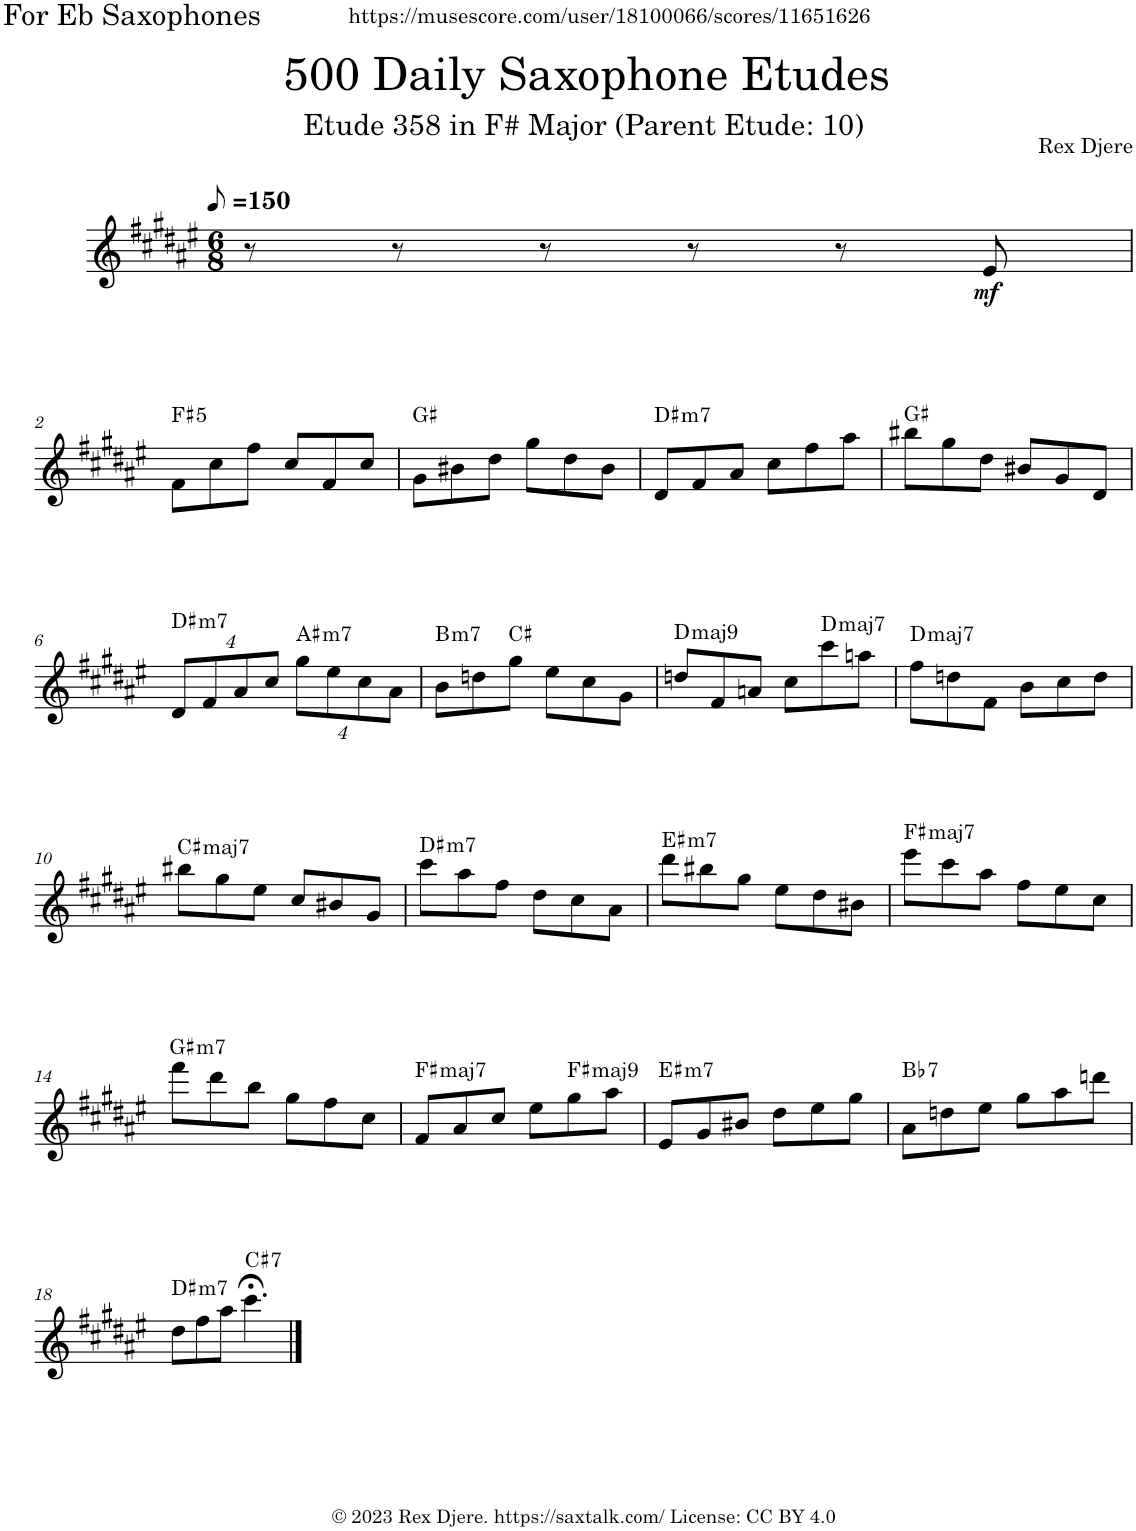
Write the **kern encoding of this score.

**kern	**dynam	**harte
*part1	*part1	*part1
*staff1	*staff1	*
*I"Alto Saxophone	*	*
*I'A. Sax.	*	*
*clefG2	*	*
*Trd5c9	*	*
*k[f#c#g#d#a#e#]	*	*
*M6/8	*	*
*MM75	*	*
=1	=1	=1
8r	.	.
8r	.	.
8r	.	.
8r	.	.
8r	.	.
!	!LO:DY:b	!
8e#/	mf	.
!!LO:LB:g=z
=2	=2	=2
*k[f#c#g#d#a#e#]	*	*
!	!	!LO:H:kt=5
8f#\L	.	F#:(1,5)
8cc#\	.	.
8ff#\J	.	.
8cc#/L	.	.
8f#/	.	.
8cc#/J	.	.
=3	=3	=3
8g#\L	.	G#:maj
8b#X\	.	.
8dd#\J	.	.
8gg#\L	.	.
8dd#\	.	.
8b#\J	.	.
=4	=4	=4
!	!	!LO:H:kt=m7
8d#/L	.	D#:min7
8f#/	.	.
8a#/J	.	.
8cc#\L	.	.
8ff#\	.	.
8aa#\J	.	.
=5	=5	=5
8bb#X\L	.	G#:maj
8gg#\	.	.
8dd#\J	.	.
8b#X/L	.	.
8g#/	.	.
8d#/J	.	.
!!LO:LB:g=z
=6	=6	=6
*Xbrackettup	*	*
!	!	!LO:H:kt=m7
32%3d#/L	.	D#:min7
32%3f#/	.	.
32%3a#/	.	.
32%3cc#/J	.	.
!	!	!LO:H:kt=m7
32%3gg#\L	.	A#:min7
32%3ee#\	.	.
32%3cc#\	.	.
32%3a#\J	.	.
=7	=7	=7
!	!	!LO:H:kt=m7
8b\L	.	B:min7
8ddn\	.	.
8gg#\J	.	C#:maj
8ee#\L	.	.
8cc#\	.	.
8g#\J	.	.
=8	=8	=8
!	!	!LO:H:kt=maj9
8ddn/L	.	D:maj9
8f#/	.	.
8an/J	.	.
8cc#\L	.	.
!	!	!LO:H:kt=maj7
8ccc#\	.	D:maj7
8aan\J	.	.
=9	=9	=9
!	!	!LO:H:kt=maj7
8ff#\L	.	D:maj7
8ddn\	.	.
8f#\J	.	.
8b\L	.	.
8cc#\	.	.
8dd\J	.	.
!!LO:LB:g=z
=10	=10	=10
!	!	!LO:H:kt=maj7
8bb#X\L	.	C#:maj7
8gg#\	.	.
8ee#\J	.	.
8cc#/L	.	.
8b#X/	.	.
8g#/J	.	.
=11	=11	=11
!	!	!LO:H:kt=m7
8ccc#\L	.	D#:min7
8aa#\	.	.
8ff#\J	.	.
8dd#\L	.	.
8cc#\	.	.
8a#\J	.	.
=12	=12	=12
!	!	!LO:H:kt=m7
8ddd#\L	.	E#:min7
8bb#X\	.	.
8gg#\J	.	.
8ee#\L	.	.
8dd#\	.	.
8b#X\J	.	.
=13	=13	=13
!	!	!LO:H:kt=maj7
8eee#\L	.	F#:maj7
8ccc#\	.	.
8aa#\J	.	.
8ff#\L	.	.
8ee#\	.	.
8cc#\J	.	.
!!LO:LB:g=z
=14	=14	=14
!	!	!LO:H:kt=m7
8fff#\L	.	G#:min7
8ddd#\	.	.
8bb\J	.	.
8gg#\L	.	.
8ff#\	.	.
8cc#\J	.	.
=15	=15	=15
!	!	!LO:H:kt=maj7
8f#/L	.	F#:maj7
8a#/	.	.
8cc#/J	.	.
8ee#\L	.	.
!	!	!LO:H:kt=maj9
8gg#\	.	F#:maj9
8aa#\J	.	.
=16	=16	=16
!	!	!LO:H:kt=m7
8e#/L	.	E#:min7
8g#/	.	.
8b#X/J	.	.
8dd#\L	.	.
8ee#\	.	.
8gg#\J	.	.
=17	=17	=17
!	!	!LO:H:kt=7
8a#\L	.	Bb:7
8ddn\	.	.
8ee#\J	.	.
8gg#\L	.	.
8aa#\	.	.
8dddn\J	.	.
!!LO:LB:g=z
=18	=18	=18
!	!	!LO:H:kt=m7
8dd#\L	.	D#:min7
8ff#\	.	.
8aa#\J	.	.
!	!	!LO:H:kt=7
4.ccc#;<\	.	C#:7
==	==	==
*-	*-	*-
